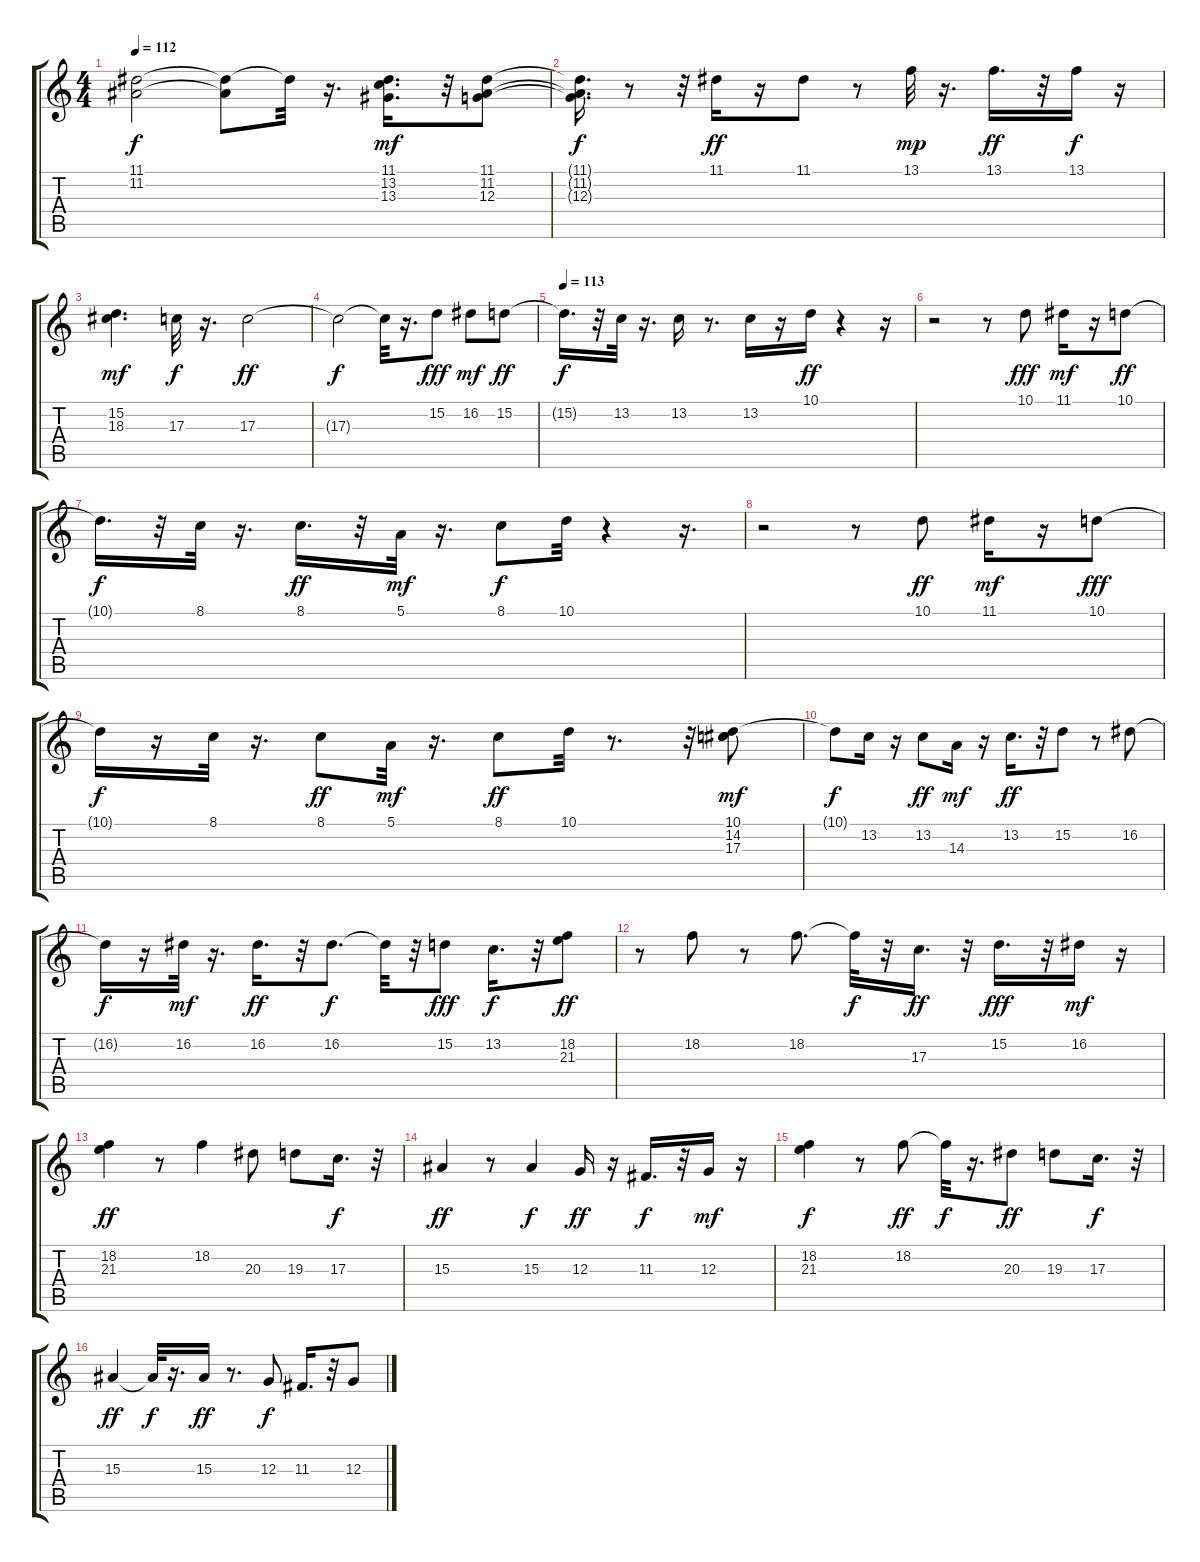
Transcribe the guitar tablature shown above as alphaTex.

\track "" {instrument ocarina}
\staff {score tabs}
\tuning (E4 B3 G3 D3 A2 E2) {hide}
\ts (4 4)
\tempo 112
\clef g2
\ks c
(11.1{t} 11.2{t}).2{dy f} (11.1{t} 11.2{t}).8 11.1{t}.32 r.16{d} (11.1 13.2 13.3).16{d dy mf} r.32 (11.1 11.2 12.3).8 |
(11.1{t} 11.2{t} 12.3{t}).16{d dy f} r.8 r.32 11.1.16{dy ff} r.16 11.1.8 r.8 13.1.32{dy mp} r.16{d} 13.1.16{d dy ff} r.32 13.1.16{dy f} r.16 |
(15.2 18.3).4{d dy mf} 17.3.32{dy f} r.16{d} 17.3.2{dy ff} |
17.3{t}.2{dy f} 17.3{t}.32 r.16{d} 15.2.8{dy fff} 16.2.8{dy mf} 15.2.8{dy ff} |
\tempo 113
15.2{t}.16{d dy f} r.32 13.2.32 r.16{d} 13.2.16 r.8{d} 13.2.16 r.16 10.1.16{dy ff} r.4 r.16 |
r.2 r.8 10.1.8{dy fff} 11.1.16{dy mf} r.16 10.1.8{dy ff} |
10.1{t}.16{d dy f} r.32 8.1.32 r.16{d} 8.1.16{d dy ff} r.32 5.1.32{dy mf} r.16{d} 8.1.8{dy f} 10.1.32 r.4 r.16{d} |
r.2 r.8 10.1.8{dy ff} 11.1.16{dy mf} r.16 10.1.8{dy fff} |
10.1{t}.16{dy f} r.16 8.1.32 r.16{d} 8.1.8{dy ff} 5.1.32{dy mf} r.16{d} 8.1.8{dy ff} 10.1.32 r.8{d} r.32 (10.1 14.2 17.3).8{dy mf} |
10.1{t}.8{dy f} 13.2.16 r.16 13.2.8{dy ff} 14.3.16{dy mf} r.16 13.2.16{d dy ff} r.32 15.2.8 r.8 16.2.8 |
16.2{t}.16{dy f} r.16 16.2.32{dy mf} r.16{d} 16.2.16{d dy ff} r.32 16.2.8{d dy f} 16.2{t}.32 r.32 15.2.8{dy fff} 13.2.16{d dy f} r.32 (18.2 21.3).8{dy ff} |
r.8 18.2.8 r.8 18.2.8{d} 18.2{t}.32{dy f} r.32 17.3.16{d dy ff} r.32 15.2.16{d dy fff} r.32 16.2.16{dy mf} r.16 |
(18.2 21.3).4{dy ff} r.8 18.2.4 20.3.8 19.3.8 17.3.16{d dy f} r.32 |
15.3.4{dy ff} r.8 15.3.4{dy f} 12.3.16{dy ff} r.16 11.3.16{d dy f} r.32 12.3.16{dy mf} r.16 |
(18.2 21.3).4{dy f} r.8 18.2.8{dy ff} 18.2{t}.32{dy f} r.16{d} 20.3.8{dy ff} 19.3.8 17.3.16{d dy f} r.32 |
15.3.4{dy ff} 15.3{t}.32{dy f} r.16{d} 15.3.16{dy ff} r.8{d} 12.3.8{dy f} 11.3.16{d} r.32 12.3.8
